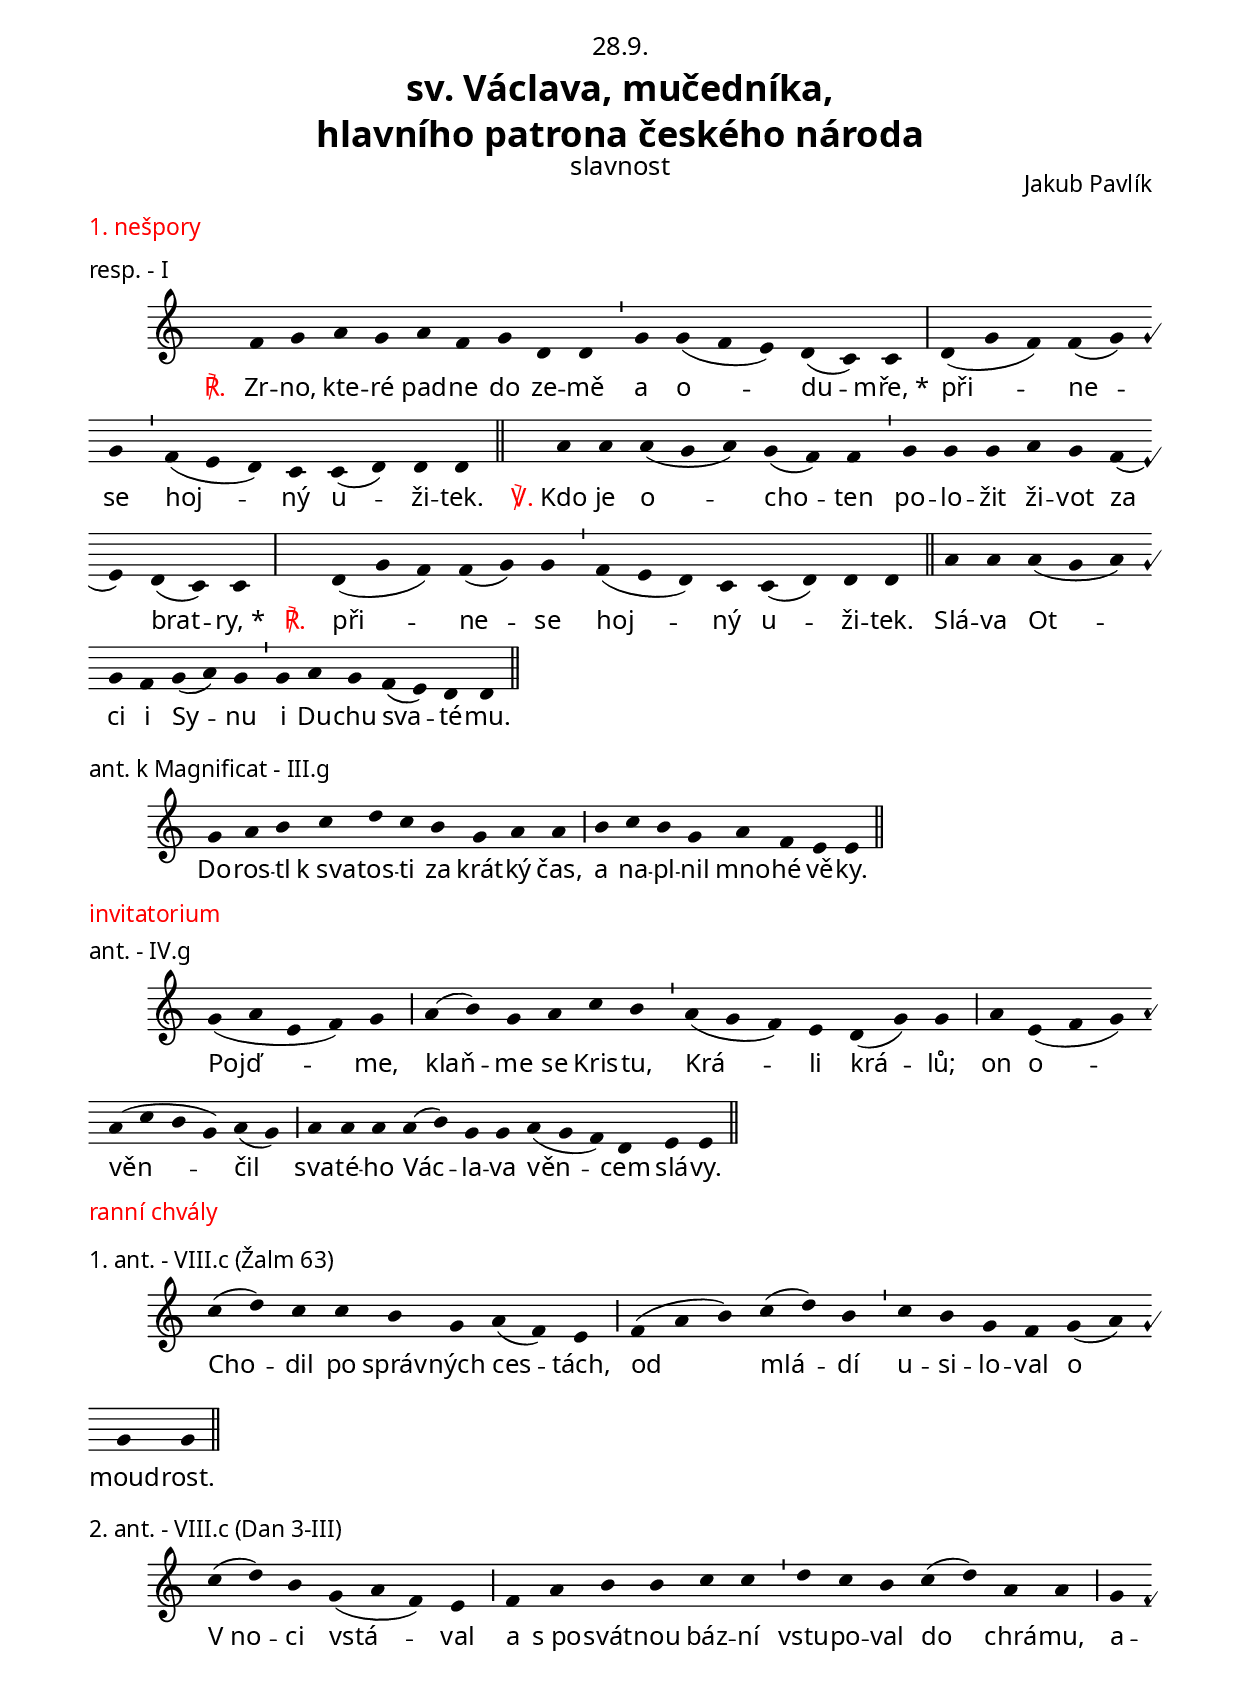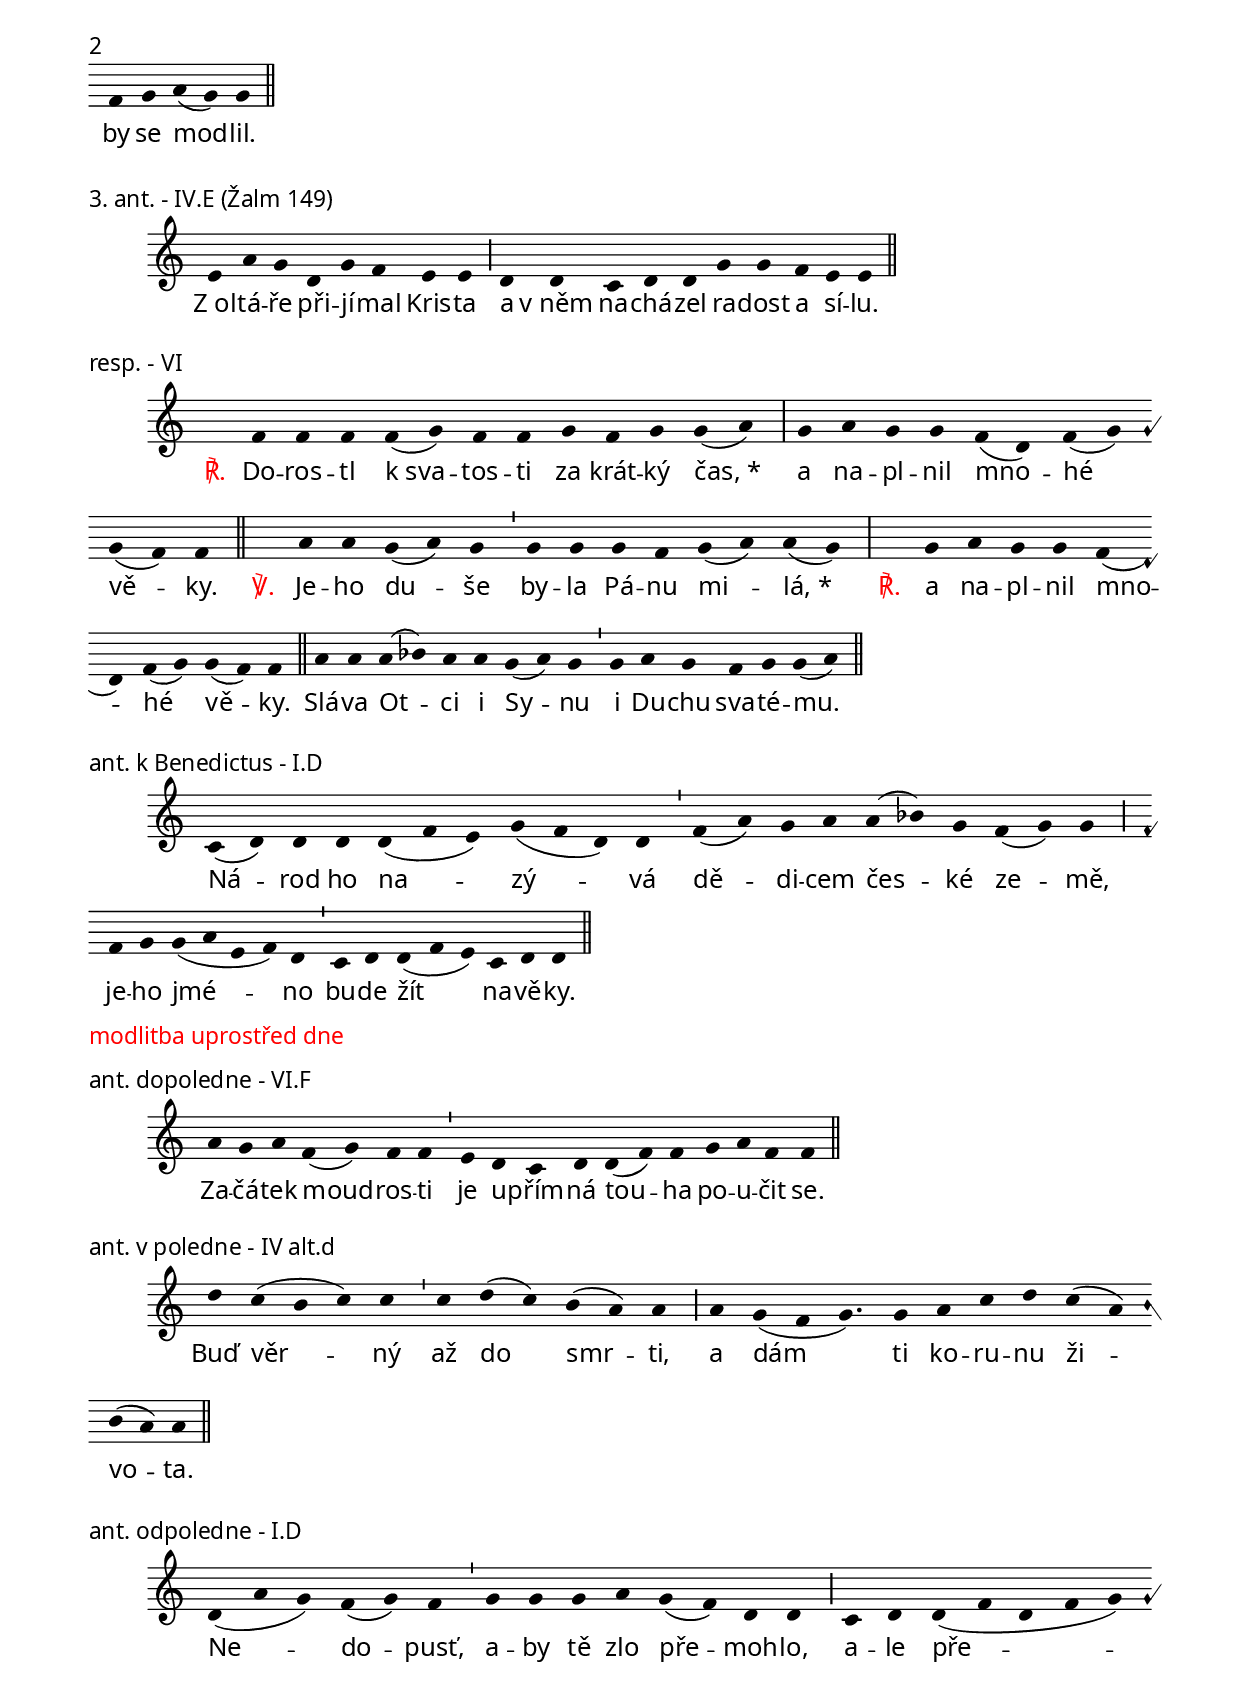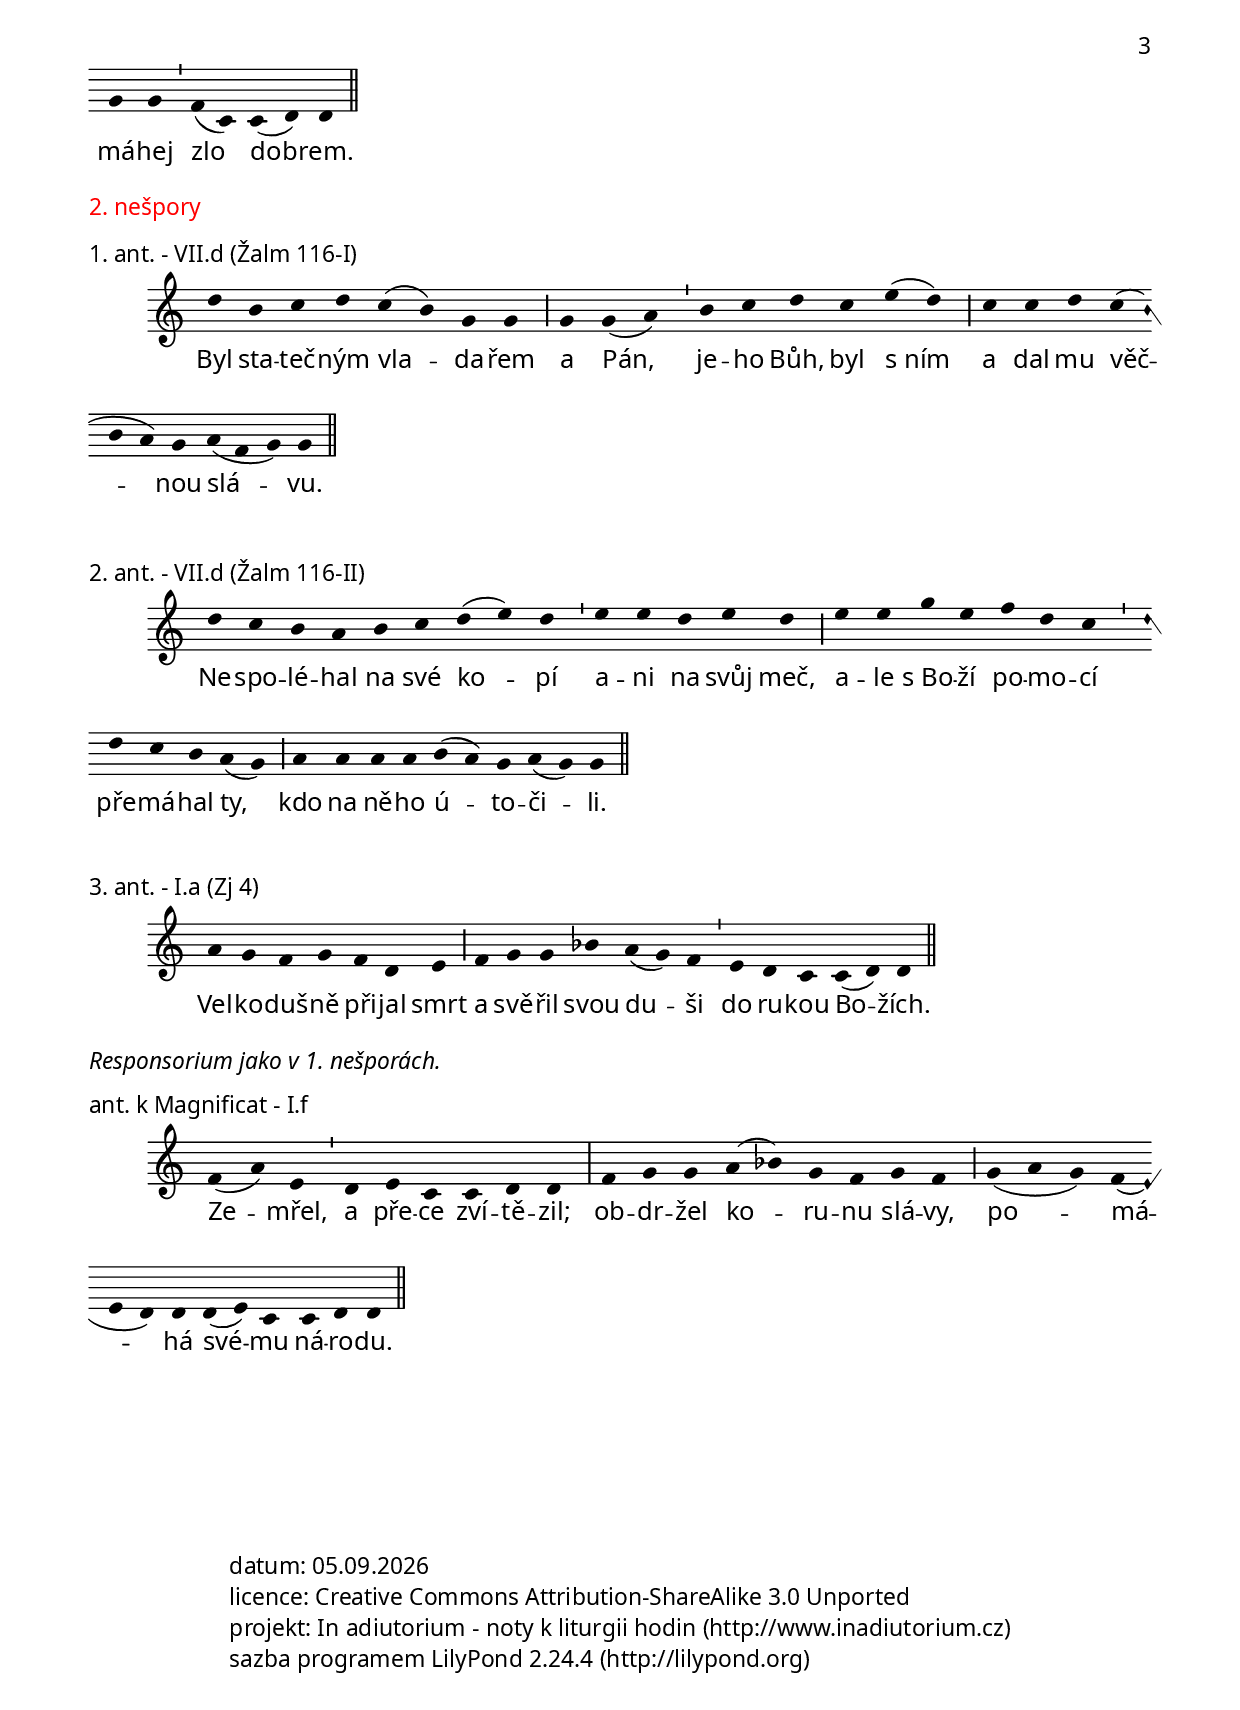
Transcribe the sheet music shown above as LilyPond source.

\version "2.15.40"

\include "../spolecne.ly"
\include "../dilyresponsorii.ly"

\header {
  title = \markup\titleSvatek
            \center-column{ "sv. Václava, mučedníka,"
            "hlavního patrona českého národa" }
            slavnost
            28.9.
  composer = "Jakub Pavlík"
}

\markup {\nadpisHodinka {"1. nešpory"}}

\score {
  \relative c' {
    \choralniRezim
    
    % R
    \neviditelna f
    f4 g a g a f g d d \barMin g g( f e) d( c) c \barMax
    d( g f) f( g) g \barMin f( e d) c c( d) d d \barFinalis
    % V
    \neviditelna g
    a4 a a( g a) g( f) f \barMin g g g a g f( e) d( c) c \barMax
    % R
    \neviditelna a
    d( g f) f( g) g \barMin f( e d) c c( d) d d \barFinalis
    % Slava
    a'4 a a( g a) g f g( a) g \barMin g a g f( e) d d \barFinalis
  }
  \addlyrics {
    \Response Zr -- no, kte -- ré pad -- ne do ze -- mě a o -- du -- mře,_*
    při -- ne -- se hoj -- ný u -- ži -- tek.
    \Verse Kdo je o -- cho -- ten po -- lo -- žit ži -- vot za brat -- ry,_*
    \Response při -- ne -- se hoj -- ný u -- ži -- tek.
    \textRespDoxologie
  }
  \header {
    quid = "resp."
    modus = "I"
    id = ""
    piece = \markup {\sestavTitulekResp}
  }
}

\score {
  \relative c'' {
    \choralniRezim
    g4 a b c d c b g a a \barMaior
    b c b g a f e e \barFinalis
  }
  \addlyrics {
    Do -- ros -- tl k_sva -- tos -- ti za krát -- ký čas,
    a na -- pl -- nil mno -- hé vě -- ky.
  }
  \header {
    quid = "ant. k Magnificat"
    modus = "III"
    differentia = "g" 
    psalmus = ""
    id = ""
    piece = \markup {\sestavTitulekBezZalmu}
  }
}

\markup {\nadpisHodinka {"invitatorium"}}

\score {
  \relative c'' {
    \choralniRezim
    g4( a e f) g \barMaior a( b) g a c b \barMin a( g f) e d( g) g \barMaior
    a e( f g) a( c b g) a( g) \barMaior
    a a a a( b) g g a( g f) d e e \barFinalis
  }
  \addlyrics {
    Pojď -- me, klaň -- me se Kris -- tu, Krá -- li krá -- lů;
    on o -- věn -- čil 
    sva -- té -- ho Vác -- la -- va
    věn -- cem slá -- vy.
  }
  \header {
    quid = "ant."
    modus = "IV"
    differentia = "g" 
    psalmus = ""
    id = ""
    piece = \markup {\sestavTitulekBezZalmu}
  }
}

\markup {\nadpisHodinka {"ranní chvály"}}

\score {
  \relative c'' {
    \choralniRezim
    c4( d) c c b g a( f) e \barMaior
    f( a b) c( d) b \barMin c b g f g( a) g g \barFinalis
  }
  \addlyrics {
    Cho -- dil po správ -- ných ces -- tách,
    od mlá -- dí u -- si -- lo -- val o moud -- rost.
  }
  \header {
    quid = "1. ant."
    modus = "VIII"
    differentia = "c" 
    psalmus = "Žalm 63"
    id = ""
    piece = \markup {\sestavTitulek}
  }
}

\score {
  \relative c'' {
    \choralniRezim
    c4( d) b g( a f) e \barMaior
    f4 a b b c c \barMin d c b c( d) a a \barMaior
    g f g a( g) g \barFinalis
  }
  \addlyrics {
    V_no -- ci vstá -- val
    a s_po -- svát -- nou báz -- ní vstu -- po -- val do chrá -- mu,
    a -- by se mod -- lil.
  }
  \header {
    quid = "2. ant."
    modus = "VIII"
    differentia = "c" 
    psalmus = "Dan 3-III"
    id = ""
    piece = \markup {\sestavTitulek}
  }
}

\score {
  \relative c' {
    \choralniRezim
    e4 a g d g f e e \barMaior
    d d c d d g g f e e \barFinalis
  }
  \addlyrics {
    Z_ol -- tá -- ře při -- jí -- mal Kris -- ta
    a v_něm na -- chá -- zel ra -- dost a sí -- lu.
  }
  \header {
    quid = "3. ant."
    modus = "IV"
    differentia = "E" 
    psalmus = "Žalm 149"
    id = ""
    piece = \markup {\sestavTitulek}
  }
}

\score {
  \relative c' {
    \choralniRezim
    
    % R
    \neviditelna f
    f4 f f f( g) f f g f g g( a) \barMax
    g a g g f( d) f( g) g( f) f \barFinalis
    % V
    \neviditelna a
    a a g( a) g \barMin g g g f g( a) a( g) \barMax
    % R
    \neviditelna a
    g a g g f( d) f( g) g( f) f \barFinalis
    % Slava
    \respVIdoxologie \barFinalis
  }
  \addlyrics {
    \Response Do -- ros -- tl k_sva -- tos -- ti za krát -- ký čas,_*
    a na -- pl -- nil mno -- hé vě -- ky.
    \Verse Je -- ho du -- še by -- la Pá -- nu mi -- lá,_*
    \Response a na -- pl -- nil mno -- hé vě -- ky.
    \textRespDoxologie
  }
  \header {
    quid = "resp."
    modus = "VI"
    id = ""
    piece = \markup {\sestavTitulekResp}
  }
}

\score {
  \relative c' {
    \choralniRezim
    c4( d) d d d( f e) g( f d) d \barMin
    f( a) g a a( bes) g f( g) g \barMaior
    f g g( a e f) d \barMin c d d( f e) c d d \barFinalis
  }
  \addlyrics {
    Ná -- rod ho na -- zý -- vá 
    dě -- di -- cem čes -- ké ze -- mě,
    je -- ho jmé -- no bu -- de žít na -- vě -- ky.
  }
  \header {
    quid = "ant. k Benedictus"
    modus = "I"
    differentia = "D" 
    psalmus = ""
    id = ""
    piece = \markup {\sestavTitulekBezZalmu}
  }
}

\markup {\nadpisHodinka {"modlitba uprostřed dne"}}

\score {
  \relative c'' {
    \choralniRezim
    a4 g a f( g) f f \barMin
    e d c d d( f) f g a f f \barFinalis
  }
  \addlyrics {
    Za -- čá -- tek moud -- ros -- ti
    je u -- přím -- ná tou -- ha po -- u -- čit se.
  }
  \header {
    quid = "ant. dopoledne"
    modus = "VI"
    differentia = "F" 
    psalmus = ""
    id = ""
    piece = \markup {\sestavTitulekBezZalmu}
  }
}

\score {
  \relative c'' {
    \choralniRezim
    d4 c( b c) c \barMin c d( c) b( a) a \barMaior
    a g( f g4.) g4 a c d c( a) b( a) a \barFinalis
  }
  \addlyrics {
    Buď věr -- ný až do smr -- ti,
    a dám ti ko -- ru -- nu ži -- vo -- ta.
  }
  \header {
    quid = "ant. v poledne"
    modus = "IV alt"
    differentia = "d" 
    psalmus = ""
    id = ""
    fons = "Jana Sarkandra, k Magnificat; konec upraven"
    piece = \markup {\sestavTitulekBezZalmu}
  }
}

\score {
  \relative c' {
    \choralniRezim
    d4( a' g) f( g) f \barMin g g g a g( f) d d \barMaior
    c d d( f d f g) g g \barMin f( c) c( d) d \barFinalis
  }
  \addlyrics {
    Ne -- do -- pusť, a -- by tě zlo pře -- moh -- lo,
    a -- le pře -- má -- hej zlo dob -- rem.
  }
  \header {
    quid = "ant. odpoledne"
    modus = "I"
    differentia = "D" 
    psalmus = ""
    id = ""
    piece = \markup {\sestavTitulekBezZalmu}
  }
}

\markup {\nadpisHodinka {"2. nešpory"}}

\score {
  \relative c'' {
    \choralniRezim
    d4 b c d c( b) g g \barMaior
    g g( a) \barMin b c d c e( d) \barMaior
    c c d c( b a) g a( f g) g \barFinalis
  }
  \addlyrics {
    Byl sta -- teč -- ným vla -- da -- řem
    a Pán, je -- ho Bůh, byl s_ním
    a dal mu věč -- nou slá -- vu.
  }
  \header {
    quid = "1. ant."
    modus = "VII"
    differentia = "d" 
    psalmus = "Žalm 116-I"
    id = ""
    piece = \markup {\sestavTitulek}
  }
}

\score {
  \relative c'' {
    \choralniRezim
    d4 c b a b c d( e) d \barMin
    e e d e d \barMaior
    e e g e f d c \barMin d c b a( g) \barMaior
    a a a a b( a) g a( g) g \barFinalis
  }
  \addlyrics {
    Ne -- spo -- lé -- hal na své ko -- pí
    a -- ni na svůj meč,
    a -- le s_Bo -- ží po -- mo -- cí pře -- má -- hal ty,
    kdo na ně -- ho ú -- to -- či -- li.
  }
  \header {
    quid = "2. ant."
    modus = "VII"
    differentia = "d" 
    psalmus = "Žalm 116-II"
    id = ""
    piece = \markup {\sestavTitulek}
  }
}

\score {
  \relative c'' {
    \choralniRezim
    a4 g f g f d e \barMaior
    f g g bes a( g) f \barMin e d c c( d) d \barFinalis
  }
  \addlyrics {
    Vel -- ko -- duš -- ně při -- jal smrt
    a svě -- řil svou du -- ši do ru -- kou Bo -- žích.
  }
  \header {
    quid = "3. ant."
    modus = "I"
    differentia = "a" 
    psalmus = "Zj 4"
    id = ""
    piece = \markup {\sestavTitulek}
  }
}

\markup\italic{Responsorium jako v 1. nešporách.}

\score {
  \relative c' {
    \choralniRezim
    f4( a) e \barMin d e c c d d \barMax
    f g g a( bes) g f g f \barMaior
    g( a g) f( e d) d d( e) c c d d \barFinalis
  }
  \addlyrics {
    Ze -- mřel, a pře -- ce zví -- tě -- zil;
    ob -- dr -- žel ko -- ru -- nu slá -- vy,
    po -- má -- há své -- mu ná -- ro -- du.
  }
  \header {
    quid = "ant. k Magnificat"
    modus = "I"
    differentia = "f" 
    psalmus = ""
    id = ""
    piece = \markup {\sestavTitulekBezZalmu}
  }
}